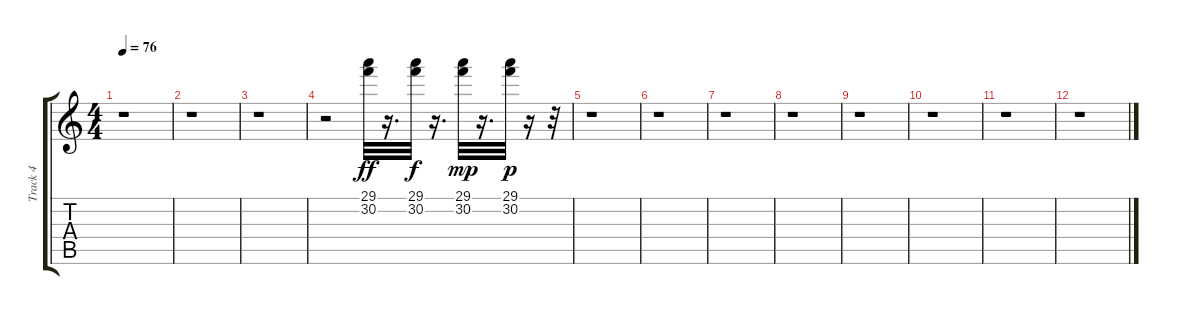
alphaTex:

\track ("Track 4" "Track 4") {instrument xylophone}
\staff {score tabs}
\tuning (E4 B3 G3 D3 A2 E2) {hide}
\ts (4 4)
\tempo 76
\clef g2
\ks c
r.1{dy p} |
r.1 |
r.1 |
r.2 (29.1 30.2).32{dy ff} r.16{d} (29.1 30.2).32{dy f} r.16{d} (29.1 30.2).32{dy mp} r.16{d} (29.1 30.2).32{dy p} r.16 r.32 |
r.1 |
r.1 |
r.1 |
r.1 |
r.1 |
r.1 |
r.1 |
r.1
